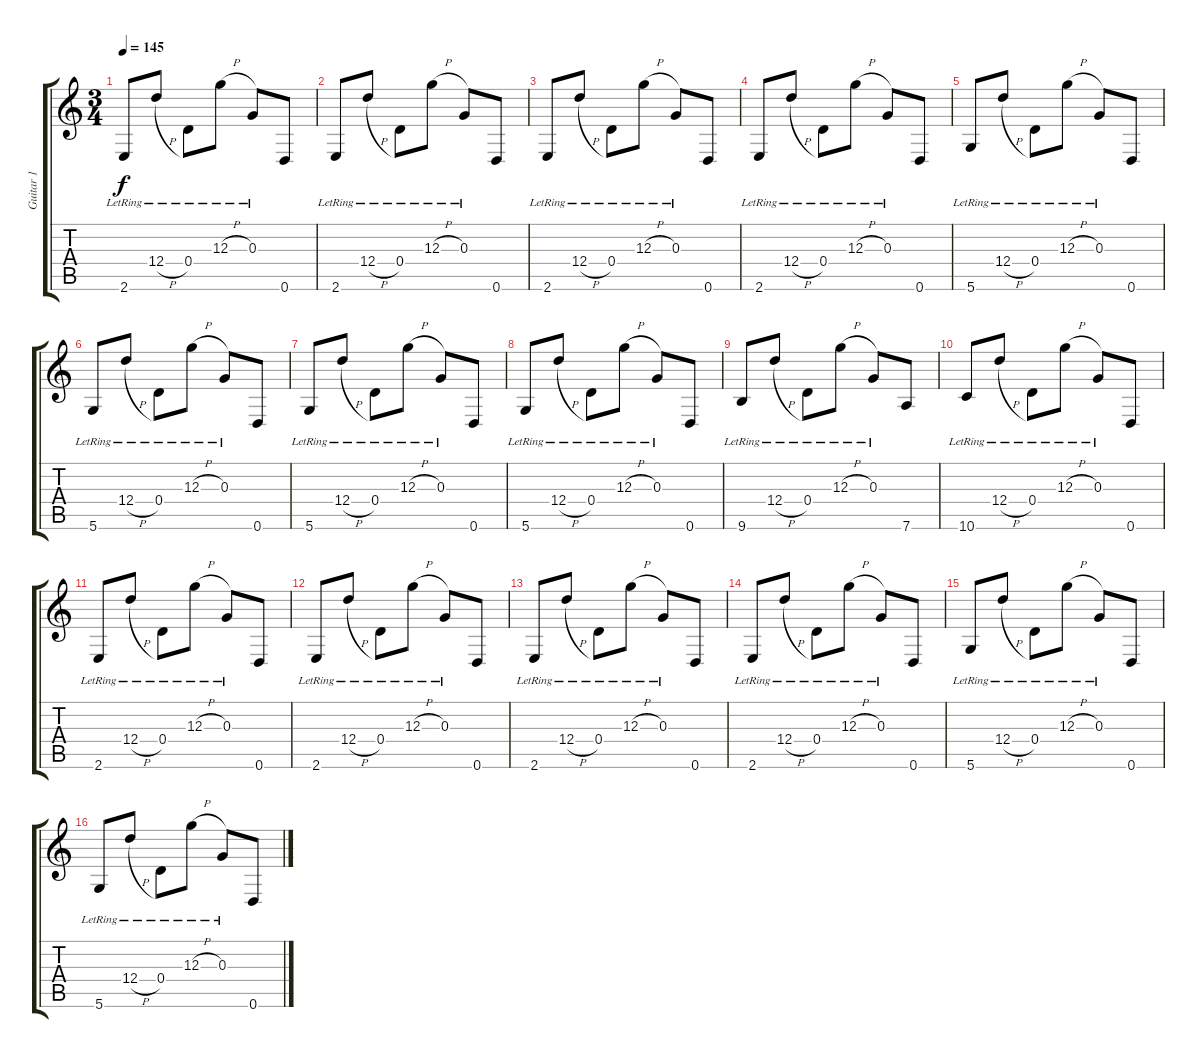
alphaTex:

\track ("Guitar 1" "Guitar 1") {instrument electricguitarclean}
\staff {score tabs}
\tuning (E4 B3 G3 D3 A2 D2) {hide}
\ts (3 4)
\tempo 145
\clef g2
\ks c
2.6{lr}.8{dy f} 12.4{h lr}.8 0.4{lr}.8 12.3{h lr}.8 0.3{lr}.8 0.6.8 |
2.6{lr}.8 12.4{h lr}.8 0.4{lr}.8 12.3{h lr}.8 0.3{lr}.8 0.6.8 |
2.6{lr}.8 12.4{h lr}.8 0.4{lr}.8 12.3{h lr}.8 0.3{lr}.8 0.6.8 |
2.6{lr}.8 12.4{h lr}.8 0.4{lr}.8 12.3{h lr}.8 0.3{lr}.8 0.6.8 |
5.6{lr}.8 12.4{h lr}.8 0.4{lr}.8 12.3{h lr}.8 0.3{lr}.8 0.6.8 |
5.6{lr}.8 12.4{h lr}.8 0.4{lr}.8 12.3{h lr}.8 0.3{lr}.8 0.6.8 |
5.6{lr}.8 12.4{h lr}.8 0.4{lr}.8 12.3{h lr}.8 0.3{lr}.8 0.6.8 |
5.6{lr}.8 12.4{h lr}.8 0.4{lr}.8 12.3{h lr}.8 0.3{lr}.8 0.6.8 |
9.6{lr}.8 12.4{h lr}.8 0.4{lr}.8 12.3{h lr}.8 0.3{lr}.8 7.6.8 |
10.6{lr}.8 12.4{h lr}.8 0.4{lr}.8 12.3{h lr}.8 0.3{lr}.8 0.6.8 |
2.6{lr}.8 12.4{h lr}.8 0.4{lr}.8 12.3{h lr}.8 0.3{lr}.8 0.6.8 |
2.6{lr}.8 12.4{h lr}.8 0.4{lr}.8 12.3{h lr}.8 0.3{lr}.8 0.6.8 |
2.6{lr}.8 12.4{h lr}.8 0.4{lr}.8 12.3{h lr}.8 0.3{lr}.8 0.6.8 |
2.6{lr}.8 12.4{h lr}.8 0.4{lr}.8 12.3{h lr}.8 0.3{lr}.8 0.6.8 |
5.6{lr}.8 12.4{h lr}.8 0.4{lr}.8 12.3{h lr}.8 0.3{lr}.8 0.6.8 |
5.6{lr}.8 12.4{h lr}.8 0.4{lr}.8 12.3{h lr}.8 0.3{lr}.8 0.6.8
